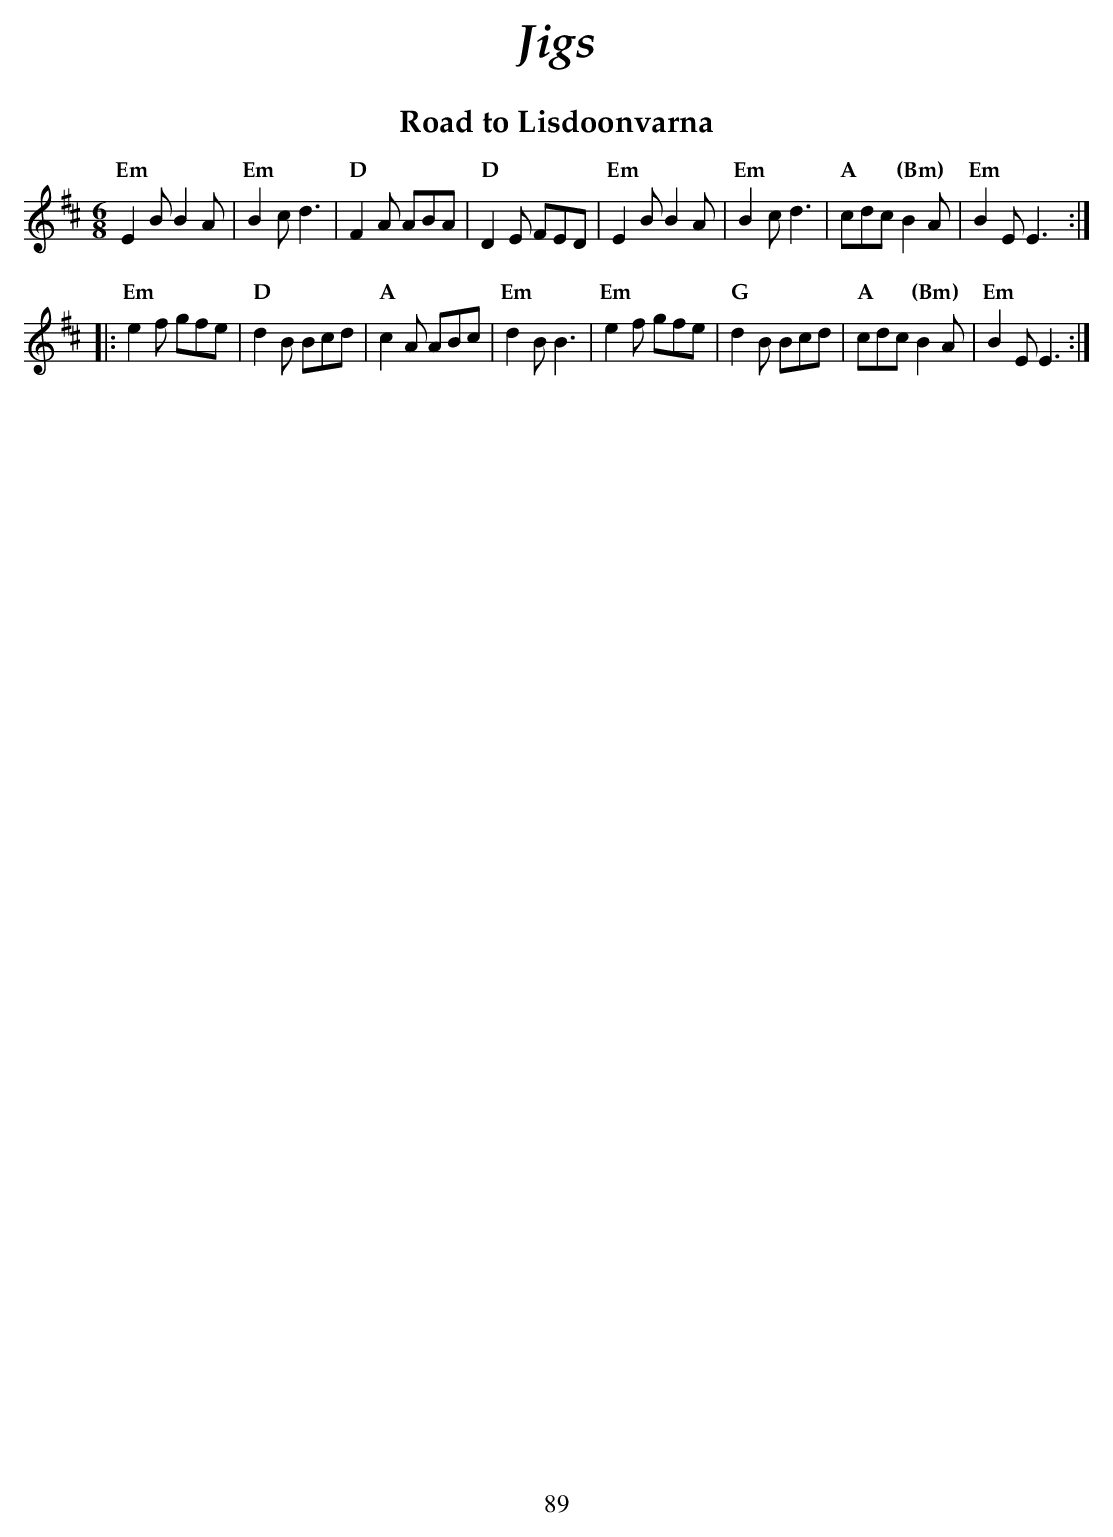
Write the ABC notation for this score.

X:1
T:Road to Lisdoonvarna
M:6/8
L:1/8
K:Edor
   "Em" E2B B2A | "Em" B2c d3 | "D" F2A ABA        | "D"  D2E FED |\
   "Em" E2B B2A | "Em" B2c d3 | "A" cdc "(Bm)" B2A | "Em" B2E E3 :|
|: "Em" e2f gfe | "D" d2B Bcd | "A" c2A ABc        | "Em" d2B B3  |\
   "Em" e2f gfe | "G" d2B Bcd | "A" cdc "(Bm)" B2A | "Em" B2E E3 :|
